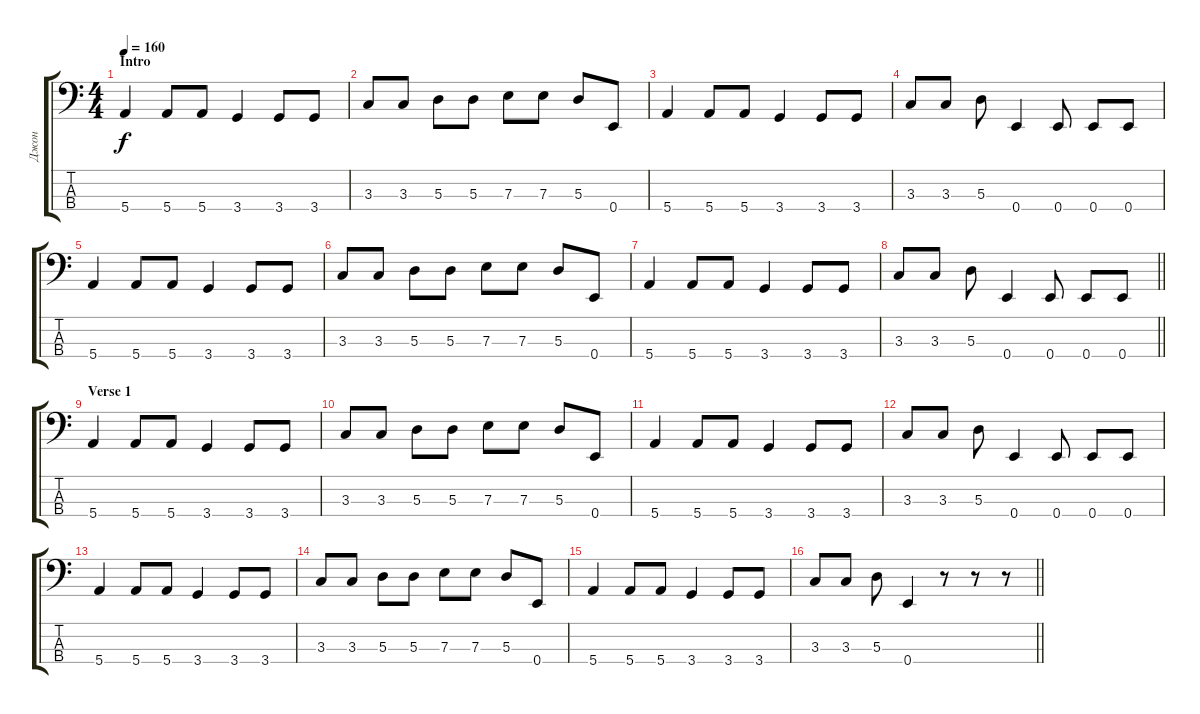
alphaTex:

\track ("Джон" "Джон") {instrument slapbass1}
\staff {score tabs}
\tuning (G2 D2 A1 E1) {hide}
\ts (4 4)
\section ("" "Intro")
\tempo 160
\clef f4
\ks c
5.4.4{dy f instrument slapbass1} 5.4.8 5.4.8 3.4.4 3.4.8 3.4.8 |
3.3.8 3.3.8 5.3.8 5.3.8 7.3.8 7.3.8 5.3.8 0.4.8 |
5.4.4 5.4.8 5.4.8 3.4.4 3.4.8 3.4.8 |
3.3.8 3.3.8 5.3.8 0.4.4 0.4.8 0.4.8 0.4.8 |
5.4.4 5.4.8 5.4.8 3.4.4 3.4.8 3.4.8 |
3.3.8 3.3.8 5.3.8 5.3.8 7.3.8 7.3.8 5.3.8 0.4.8 |
5.4.4 5.4.8 5.4.8 3.4.4 3.4.8 3.4.8 |
\barLineRight lightlight
3.3.8 3.3.8 5.3.8 0.4.4 0.4.8 0.4.8 0.4.8 |
\section ("" "Verse 1")
5.4.4 5.4.8 5.4.8 3.4.4 3.4.8 3.4.8 |
3.3.8 3.3.8 5.3.8 5.3.8 7.3.8 7.3.8 5.3.8 0.4.8 |
5.4.4 5.4.8 5.4.8 3.4.4 3.4.8 3.4.8 |
3.3.8 3.3.8 5.3.8 0.4.4 0.4.8 0.4.8 0.4.8 |
5.4.4 5.4.8 5.4.8 3.4.4 3.4.8 3.4.8 |
3.3.8 3.3.8 5.3.8 5.3.8 7.3.8 7.3.8 5.3.8 0.4.8 |
5.4.4 5.4.8 5.4.8 3.4.4 3.4.8 3.4.8 |
\barLineRight lightlight
3.3.8 3.3.8 5.3.8 0.4.4 r.8 r.8 r.8
